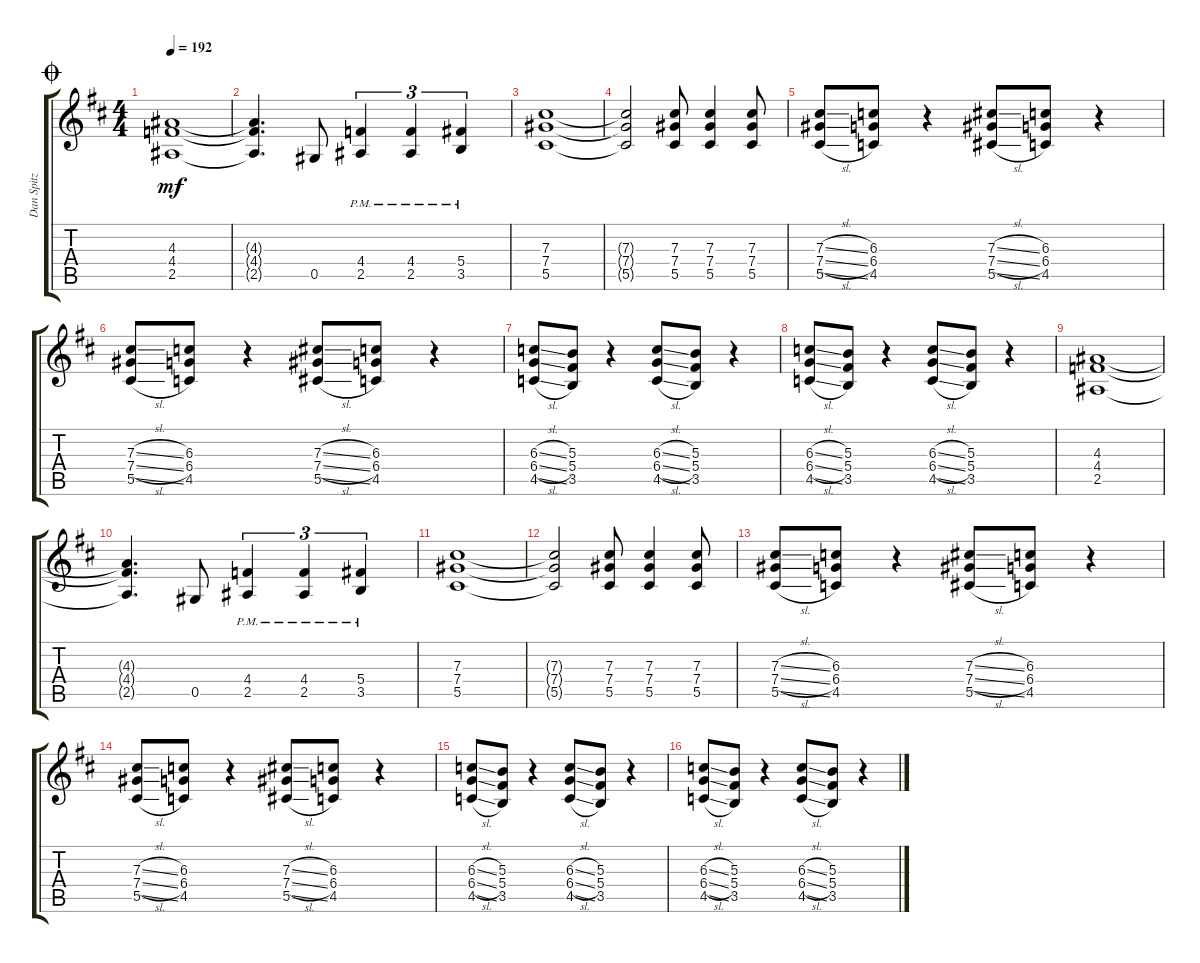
\track ("Dan Spitz" "Dan Spitz") {instrument distortionguitar}
\staff {score tabs}
\tuning (Eb4 Bb3 Gb3 Db3 Ab2 Eb2) {hide}
\ts (4 4)
\jump coda
\tempo 192
\clef g2
\ks d
(4.3 4.4 2.5).1{dy mf} |
(4.3{t} 4.4{t} 2.5{t}).4{d} 0.5.8 (4.4{pm} 2.5{pm}).4{tu (3 2)} (4.4{pm} 2.5{pm}).4{tu (3 2)} (5.4{pm} 3.5{pm}).4{tu (3 2)} |
(7.3 7.4 5.5).1 |
(7.3{t} 7.4{t} 5.5{t}).2 (7.3 7.4 5.5).8 (7.3 7.4 5.5).4 (7.3 7.4 5.5).8 |
(7.3{sl} 7.4{sl} 5.5{sl}).8 (6.3 6.4 4.5).8 r.4 (7.3{sl} 7.4{sl} 5.5{sl}).8 (6.3 6.4 4.5).8 r.4 |
(7.3{sl} 7.4{sl} 5.5{sl}).8 (6.3 6.4 4.5).8 r.4 (7.3{sl} 7.4{sl} 5.5{sl}).8 (6.3 6.4 4.5).8 r.4 |
(6.3{sl} 6.4{sl} 4.5{sl}).8 (5.3 5.4 3.5).8 r.4 (6.3{sl} 6.4{sl} 4.5{sl}).8 (5.3 5.4 3.5).8 r.4 |
(6.3{sl} 6.4{sl} 4.5{sl}).8 (5.3 5.4 3.5).8 r.4 (6.3{sl} 6.4{sl} 4.5{sl}).8 (5.3 5.4 3.5).8 r.4 |
(4.3 4.4 2.5).1 |
(4.3{t} 4.4{t} 2.5{t}).4{d} 0.5.8 (4.4{pm} 2.5{pm}).4{tu (3 2)} (4.4{pm} 2.5{pm}).4{tu (3 2)} (5.4{pm} 3.5{pm}).4{tu (3 2)} |
(7.3 7.4 5.5).1 |
(7.3{t} 7.4{t} 5.5{t}).2 (7.3 7.4 5.5).8 (7.3 7.4 5.5).4 (7.3 7.4 5.5).8 |
(7.3{sl} 7.4{sl} 5.5{sl}).8 (6.3 6.4 4.5).8 r.4 (7.3{sl} 7.4{sl} 5.5{sl}).8 (6.3 6.4 4.5).8 r.4 |
(7.3{sl} 7.4{sl} 5.5{sl}).8 (6.3 6.4 4.5).8 r.4 (7.3{sl} 7.4{sl} 5.5{sl}).8 (6.3 6.4 4.5).8 r.4 |
(6.3{sl} 6.4{sl} 4.5{sl}).8 (5.3 5.4 3.5).8 r.4 (6.3{sl} 6.4{sl} 4.5{sl}).8 (5.3 5.4 3.5).8 r.4 |
(6.3{sl} 6.4{sl} 4.5{sl}).8 (5.3 5.4 3.5).8 r.4 (6.3{sl} 6.4{sl} 4.5{sl}).8 (5.3 5.4 3.5).8 r.4
